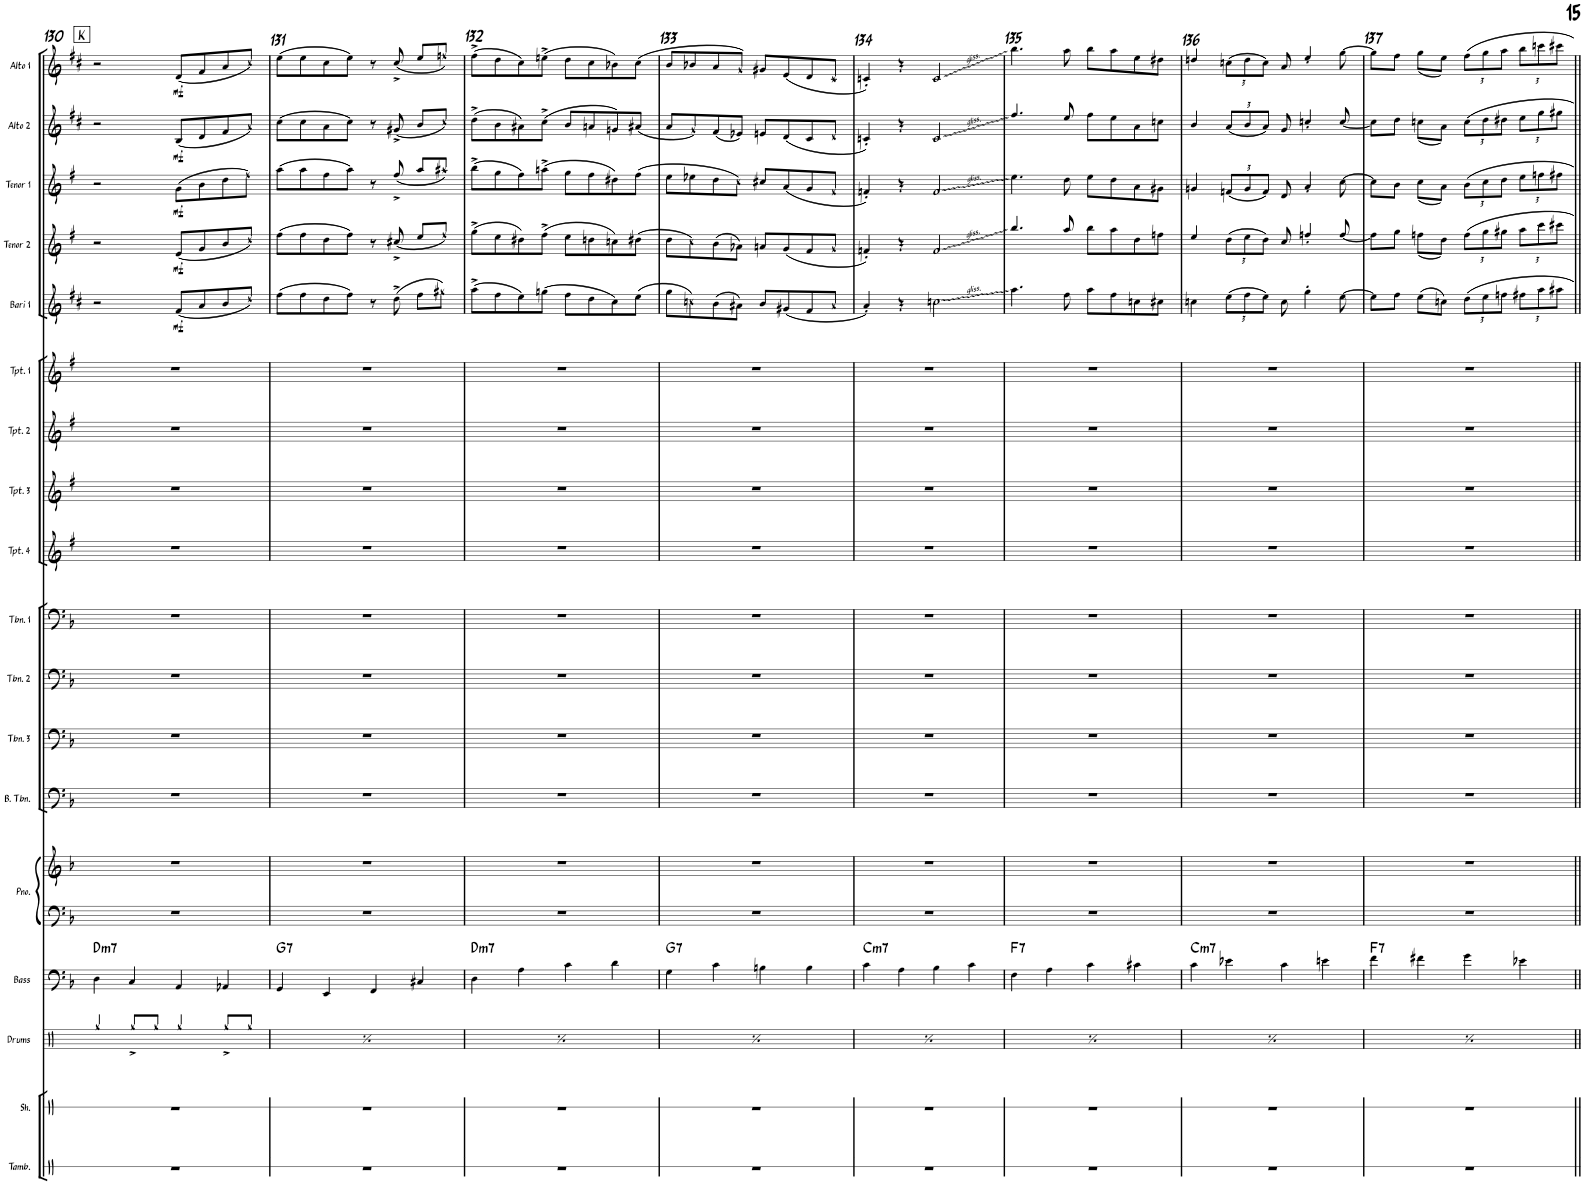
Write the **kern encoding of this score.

**kern	**kern	**kern	**kern	**harte	**kern	**kern	**kern	**kern	**kern	**kern	**kern	**kern	**kern	**kern	**kern	**dynam	**kern	**dynam	**kern	**dynam	**kern	**dynam	**kern	**dynam
*part18	*part17	*part16	*part15	*part15	*part14	*part14	*part13	*part12	*part11	*part10	*part9	*part8	*part7	*part6	*part5	*part5	*part4	*part4	*part3	*part3	*part2	*part2	*part1	*part1
*staff19	*staff18	*staff17	*staff16	*	*staff15	*staff14	*staff13	*staff12	*staff11	*staff10	*staff9	*staff8	*staff7	*staff6	*staff5	*staff5	*staff4	*staff4	*staff3	*staff3	*staff2	*staff2	*staff1	*staff1
*I"Tambourine	*I"Shaker	*I"Drums	*I"Bass	*	*I"Piano	*	*I"Bass Trombone	*I"Trombone 3	*I"Trombone 2	*I"Trombone 1	*I"Trumpet 4	*I"Trumpet 3	*I"Trumpet 2	*I"Trumpet 1	*I"Bari Sax 1	*	*I"Tenor Sax 2	*	*I"Tenor Sax 1	*	*I"Alto Sax 2	*	*I"Alto Sax 1	*
*I'Tamb.	*I'Sh.	*I'Drums	*I'Bass	*	*I'Pno.	*	*I'B. Tbn.	*I'Tbn. 3	*I'Tbn. 2	*I'Tbn. 1	*I'Tpt. 4	*I'Tpt. 3	*I'Tpt. 2	*I'Tpt. 1	*I'Bari 1	*	*I'Tenor 2	*	*I'Tenor 1	*	*I'Alto 2	*	*I'Alto 1	*
!!LO:PB:g=z
*clefX	*clefX	*clefX	*clefF4	*	*clefF4	*clefG2	*clefF4	*clefF4	*clefF4	*clefF4	*clefG2	*clefG2	*clefG2	*clefG2	*clefG2	*	*clefG2	*	*clefG2	*	*clefG2	*	*clefG2	*
*	*	*	*Trd7c12	*	*	*	*	*	*	*	*Trd1c2	*Trd1c2	*Trd1c2	*Trd1c2	*Trd12c21	*	*Trd8c14	*	*Trd8c14	*	*Trd5c9	*	*Trd5c9	*
*k[]	*k[]	*k[]	*k[b-]	*	*k[b-]	*k[b-]	*k[b-]	*k[b-]	*k[b-]	*k[b-]	*k[f#]	*k[f#]	*k[f#]	*k[f#]	*k[f#c#]	*	*k[f#]	*	*k[f#]	*	*k[f#c#]	*	*k[f#c#]	*
*M4/4	*M4/4	*M4/4	*M4/4	*	*M4/4	*M4/4	*M4/4	*M4/4	*M4/4	*M4/4	*M4/4	*M4/4	*M4/4	*M4/4	*M4/4	*	*M4/4	*	*M4/4	*	*M4/4	*	*M4/4	*
!!LO:REH:place=s1:a:B:rj:fs=14:t=K
=130	=130	=130	=130	=130	=130	=130	=130	=130	=130	=130	=130	=130	=130	=130	=130	=130	=130	=130	=130	=130	=130	=130	=130	=130
!	!	!	!	!LO:H:kt=m7	!	!	!	!	!	!	!	!	!	!	!	!	!	!	!	!	!	!	!	!
1r	1r	4Rgg/	4D\	D:min7	1r	1r	1r	1r	1r	1r	1r	1r	1r	1r	2r	.	2r	.	2r	.	2r	.	2r	.
.	.	8Rgg^/L	4C/	.	.	.	.	.	.	.	.	.	.	.	.	.	.	.	.	.	.	.	.	.
.	.	8Rgg/J	.	.	.	.	.	.	.	.	.	.	.	.	.	.	.	.	.	.	.	.	.	.
!	!	!	!	!	!	!	!	!	!	!	!	!	!	!	!	!LO:DY:b	!	!LO:DY:b	!	!LO:DY:b	!	!LO:DY:b	!	!LO:DY:b
.	.	4Rgg/	4AA/	.	.	.	.	.	.	.	.	.	.	.	(8f#/L	mf	(8e/L	mf	(8g\L	mf	(8B/L	mf	(8d/L	mf
.	.	.	.	.	.	.	.	.	.	.	.	.	.	.	8a/	.	8g/	.	8b\	.	8d/	.	8f#/	.
.	.	8Rgg^/L	4AA-X/	.	.	.	.	.	.	.	.	.	.	.	8b/	.	8b/	.	8dd\	.	8f#/	.	8a/	.
.	.	8Rgg/J	.	.	.	.	.	.	.	.	.	.	.	.	8dd/J)	.	8dd/J)	.	8ff#\J)	.	8a/J)	.	8cc#/J)	.
=131	=131	=131	=131	=131	=131	=131	=131	=131	=131	=131	=131	=131	=131	=131	=131	=131	=131	=131	=131	=131	=131	=131	=131	=131
!	!	!	!	!LO:H:kt=7	!	!	!	!	!	!	!	!	!	!	!	!	!	!	!	!	!	!	!	!
1r	1r	4Rgg/	4GG/	G:7	1r	1r	1r	1r	1r	1r	1r	1r	1r	1r	(>8ff#\L	.	(8ff#\L	.	(8aa\L	.	(8cc#\L	.	(8ee\L	.
.	.	.	.	.	.	.	.	.	.	.	.	.	.	.	8ff#\	.	8ff#\	.	8aa\	.	8cc#\	.	8ee\	.
.	.	8Rgg^/L	4EE/	.	.	.	.	.	.	.	.	.	.	.	8dd\	.	8dd\	.	8ff#\	.	8a\	.	8cc#\	.
.	.	8Rgg/J	.	.	.	.	.	.	.	.	.	.	.	.	8ff#\J)	.	8ff#\J)	.	8aa\J)	.	8cc#\J)	.	8ee\J)	.
.	.	4Rgg/	4FF/	.	.	.	.	.	.	.	.	.	.	.	8r	.	8r	.	8r	.	8r	.	8r	.
.	.	.	.	.	.	.	.	.	.	.	.	.	.	.	(8dd^\	.	(8cc#X^/	.	(8ff#^/	.	(8g#X^/	.	(8cc#^/	.
.	.	8Rgg^/L	4C#X/	.	.	.	.	.	.	.	.	.	.	.	8ff#\L	.	8ee/L	.	8aa/L	.	8b/L	.	8ee/L	.
.	.	8Rgg/J	.	.	.	.	.	.	.	.	.	.	.	.	8gg#X\J)	.	8ff#/J)	.	8aa#X/J)	.	8cc#/J)	.	8ffn/J)	.
=132	=132	=132	=132	=132	=132	=132	=132	=132	=132	=132	=132	=132	=132	=132	=132	=132	=132	=132	=132	=132	=132	=132	=132	=132
!	!	!	!	!LO:H:kt=m7	!	!	!	!	!	!	!	!	!	!	!	!	!	!	!	!	!	!	!	!
1r	1r	4Rgg/	4D\	D:min7	1r	1r	1r	1r	1r	1r	1r	1r	1r	1r	(>8aa^\L	.	(8gg^\L	.	(8bb^\L	.	(8dd^\L	.	(8ff#^\L	.
.	.	.	.	.	.	.	.	.	.	.	.	.	.	.	8ff#\	.	8ee\	.	8gg\	.	8b\	.	8dd\	.
.	.	8Rgg^/L	4A\	.	.	.	.	.	.	.	.	.	.	.	8ee\)	.	8dd#X\)	.	8ff#\)	.	8a#X\)	.	8cc#\)	.
.	.	8Rgg/J	.	.	.	.	.	.	.	.	.	.	.	.	(>8ggn\J	.	(8ff#^\J	.	(8aan^\J	.	(8cc#^\J	.	(8een^\J	.
.	.	4Rgg/	4c\	.	.	.	.	.	.	.	.	.	.	.	8ff#\L	.	8ee\L	.	8gg\L	.	8b/L	.	8dd\L	.
.	.	.	.	.	.	.	.	.	.	.	.	.	.	.	8dd\	.	8ddn\	.	8ff#\	.	8an/	.	8cc#\	.
.	.	8Rgg^/L	4d\	.	.	.	.	.	.	.	.	.	.	.	8cc#\)	.	8ccn\)	.	8dd#X\)	.	8gn/)	.	8b-X\)	.
.	.	8Rgg/J	.	.	.	.	.	.	.	.	.	.	.	.	(8ee\J	.	(8dd#X\J	.	(8ff#\J	.	(8a#X/J	.	(8cc#\J	.
=133	=133	=133	=133	=133	=133	=133	=133	=133	=133	=133	=133	=133	=133	=133	=133	=133	=133	=133	=133	=133	=133	=133	=133	=133
!	!	!	!	!LO:H:kt=7	!	!	!	!	!	!	!	!	!	!	!	!	!	!	!	!	!	!	!	!
1r	1r	4Rgg/	4G\	G:7	1r	1r	1r	1r	1r	1r	1r	1r	1r	1r	8gg\L	.	8dd\L	.	8ee\L	.	8a/L	.	8b/L	.
.	.	.	.	.	.	.	.	.	.	.	.	.	.	.	8ccn\)	.	8cc\)	.	8ee-X\	.	8g/)	.	8b-X/	.
.	.	8Rgg^/L	4c\	.	.	.	.	.	.	.	.	.	.	.	(8b\	.	(8b\	.	8dd\	.	(8f#/	.	8a/	.
.	.	8Rgg/J	.	.	.	.	.	.	.	.	.	.	.	.	8a#X\J)	.	8a-X\J)	.	8cc\J)	.	8e-X/J)	.	8g/J)	.
.	.	4Rgg/	4Bn\	.	.	.	.	.	.	.	.	.	.	.	8b/L	.	8an/L	.	8cc#X/L	.	8en/L	.	8g#X/L	.
.	.	.	.	.	.	.	.	.	.	.	.	.	.	.	(8g#X/	.	(8g/	.	(8a/	.	(8d/	.	(8e/	.
.	.	8Rgg^/L	4B\	.	.	.	.	.	.	.	.	.	.	.	8f#/	.	8f#/	.	8g/	.	8c#/	.	8d/	.
.	.	8Rgg/J	.	.	.	.	.	.	.	.	.	.	.	.	8a#/J	.	8g/J	.	8f#/J	.	8d/J	.	8c#/J	.
=134	=134	=134	=134	=134	=134	=134	=134	=134	=134	=134	=134	=134	=134	=134	=134	=134	=134	=134	=134	=134	=134	=134	=134	=134
!	!	!	!	!LO:H:kt=m7	!	!	!	!	!	!	!	!	!	!	!	!	!	!	!	!	!	!	!	!
1r	1r	4Rgg/	4c\	C:min7	1r	1r	1r	1r	1r	1r	1r	1r	1r	1r	4a'/)	.	4fn'/)	.	4fn'/)	.	4cn'/)	.	4cn'/)	.
.	.	8Rgg^/L	4A\	.	.	.	.	.	.	.	.	.	.	.	4r	.	4r	.	4r	.	4r	.	4r	.
.	.	8Rgg/J	.	.	.	.	.	.	.	.	.	.	.	.	.	.	.	.	.	.	.	.	.	.
.	.	4Rgg/	4B-\	.	.	.	.	.	.	.	.	.	.	.	2ccn\	.	2f/	.	2f/	.	2c/	.	2c/	.
.	.	8Rgg^/L	4c\	.	.	.	.	.	.	.	.	.	.	.	.	.	.	.	.	.	.	.	.	.
.	.	8Rgg/J	.	.	.	.	.	.	.	.	.	.	.	.	.	.	.	.	.	.	.	.	.	.
=135	=135	=135	=135	=135	=135	=135	=135	=135	=135	=135	=135	=135	=135	=135	=135	=135	=135	=135	=135	=135	=135	=135	=135	=135
!	!	!	!	!LO:H:kt=7	!	!	!	!	!	!	!	!	!	!	!	!	!	!	!	!	!	!	!	!
1r	1r	4Rgg/	4F\	F:7	1r	1r	1r	1r	1r	1r	1r	1r	1r	1r	4.aa\	.	4.bb/	.	4.ee\	.	4.ff#/	.	4.bb\	.
.	.	8Rgg^/L	4A\	.	.	.	.	.	.	.	.	.	.	.	.	.	.	.	.	.	.	.	.	.
.	.	8Rgg/J	.	.	.	.	.	.	.	.	.	.	.	.	8ff#\	.	8aa/	.	8dd\	.	8ee/	.	8aa\	.
.	.	4Rgg/	4c\	.	.	.	.	.	.	.	.	.	.	.	8aa\L	.	8bb\L	.	8ee\L	.	8ff#\L	.	8bb\L	.
.	.	.	.	.	.	.	.	.	.	.	.	.	.	.	8ff#\	.	8aa\	.	8dd\	.	8ee\	.	8aa\	.
.	.	8Rgg^/L	4c#X\	.	.	.	.	.	.	.	.	.	.	.	8ccn\	.	8dd\	.	8a\	.	8a\	.	8ee\	.
.	.	8Rgg/J	.	.	.	.	.	.	.	.	.	.	.	.	8cc#X\J	.	8ffn\J	.	8g#X\J	.	8ccn\J	.	8dd#X\J	.
=136	=136	=136	=136	=136	=136	=136	=136	=136	=136	=136	=136	=136	=136	=136	=136	=136	=136	=136	=136	=136	=136	=136	=136	=136
!	!	!	!	!LO:H:kt=m7	!	!	!	!	!	!	!	!	!	!	!	!	!	!	!	!	!	!	!	!
1r	1r	4Rgg/	4c\	C:min7	1r	1r	1r	1r	1r	1r	1r	1r	1r	1r	4ccn\	.	4ee/	.	4gn/	.	4b/	.	4ddn/	.
*	*	*	*	*	*	*	*	*	*	*	*	*	*	*	*Xbrackettup	*	*Xbrackettup	*	*Xbrackettup	*	*Xbrackettup	*	*Xbrackettup	*
.	.	8Rgg^/L	4e-X\	.	.	.	.	.	.	.	.	.	.	.	(12ee\L	.	(12dd\L	.	(12fn/L	.	(12a/L	.	(12ccn\L	.
.	.	.	.	.	.	.	.	.	.	.	.	.	.	.	12ff#\	.	12ee\	.	12g/	.	12b/	.	12dd\	.
.	.	8Rgg/J	.	.	.	.	.	.	.	.	.	.	.	.	.	.	.	.	.	.	.	.	.	.
.	.	.	.	.	.	.	.	.	.	.	.	.	.	.	12ee\J)	.	12dd\J)	.	12f/J)	.	12a/J)	.	12cc\J)	.
.	.	4Rgg/	4c\	.	.	.	.	.	.	.	.	.	.	.	8cc\	.	8cc/	.	8d/	.	8g/	.	8a/	.
.	.	.	.	.	.	.	.	.	.	.	.	.	.	.	4gg'\	.	4ffn'/	.	4a'/	.	4ccn'/	.	4ee'/	.
.	.	8Rgg^/L	4en\	.	.	.	.	.	.	.	.	.	.	.	.	.	.	.	.	.	.	.	.	.
.	.	8Rgg/J	.	.	.	.	.	.	.	.	.	.	.	.	[>8ee\	.	[<8ff/	.	[>8cc\	.	[<8cc/	.	[>8gg\	.
=137	=137	=137	=137	=137	=137	=137	=137	=137	=137	=137	=137	=137	=137	=137	=137	=137	=137	=137	=137	=137	=137	=137	=137	=137
!	!	!	!	!LO:H:kt=7	!	!	!	!	!	!	!	!	!	!	!	!	!	!	!	!	!	!	!	!
1r	1r	4Rgg/	4f\	F:7	1r	1r	1r	1r	1r	1r	1r	1r	1r	1r	8ee\L]	.	8ff\L]	.	8cc\L]	.	8cc\L]	.	8gg\L]	.
.	.	.	.	.	.	.	.	.	.	.	.	.	.	.	8ff#\J	.	8gg\J	.	8b\J	.	8dd\J	.	8ff#\J	.
.	.	8Rgg^/L	4f#X\	.	.	.	.	.	.	.	.	.	.	.	(>8ee\L	.	(<8ffn\L	.	(<8cc\L	.	(<8ccn\L	.	(<8gg\L	.
.	.	8Rgg/J	.	.	.	.	.	.	.	.	.	.	.	.	8ccn\J)	.	8dd\J)	.	8a\J)	.	8a\J)	.	8ee\J)	.
.	.	4Rgg/	4g\	.	.	.	.	.	.	.	.	.	.	.	12dd\L	.	12ff\L	.	12b\L	.	12cc\L	.	12ff#\L	.
.	.	.	.	.	.	.	.	.	.	.	.	.	.	.	12ee\	.	12gg\	.	12cc\	.	12dd\	.	12gg\	.
.	.	.	.	.	.	.	.	.	.	.	.	.	.	.	12ffn\J	.	12gg#X\J	.	12dd\J	.	12dd#X\J	.	12aa\J	.
.	.	8Rgg^/L	4e-X\	.	.	.	.	.	.	.	.	.	.	.	12ff#X\L	.	12aa\L	.	12ee\L	.	12ee\L	.	12bb\L	.
.	.	.	.	.	.	.	.	.	.	.	.	.	.	.	12aa\	.	12ccc\	.	12ffn\	.	12gg\	.	12cccn\	.
.	.	8Rgg/J	.	.	.	.	.	.	.	.	.	.	.	.	.	.	.	.	.	.	.	.	.	.
.	.	.	.	.	.	.	.	.	.	.	.	.	.	.	12aa#X\J	.	12ccc#X\J	.	12ff#X\J	.	12gg#X\J	.	12ccc#X\J	.
=||	=||	=||	=||	=||	=||	=||	=||	=||	=||	=||	=||	=||	=||	=||	=||	=||	=||	=||	=||	=||	=||	=||	=||	=||
*-	*-	*-	*-	*-	*-	*-	*-	*-	*-	*-	*-	*-	*-	*-	*-	*-	*-	*-	*-	*-	*-	*-	*-	*-
